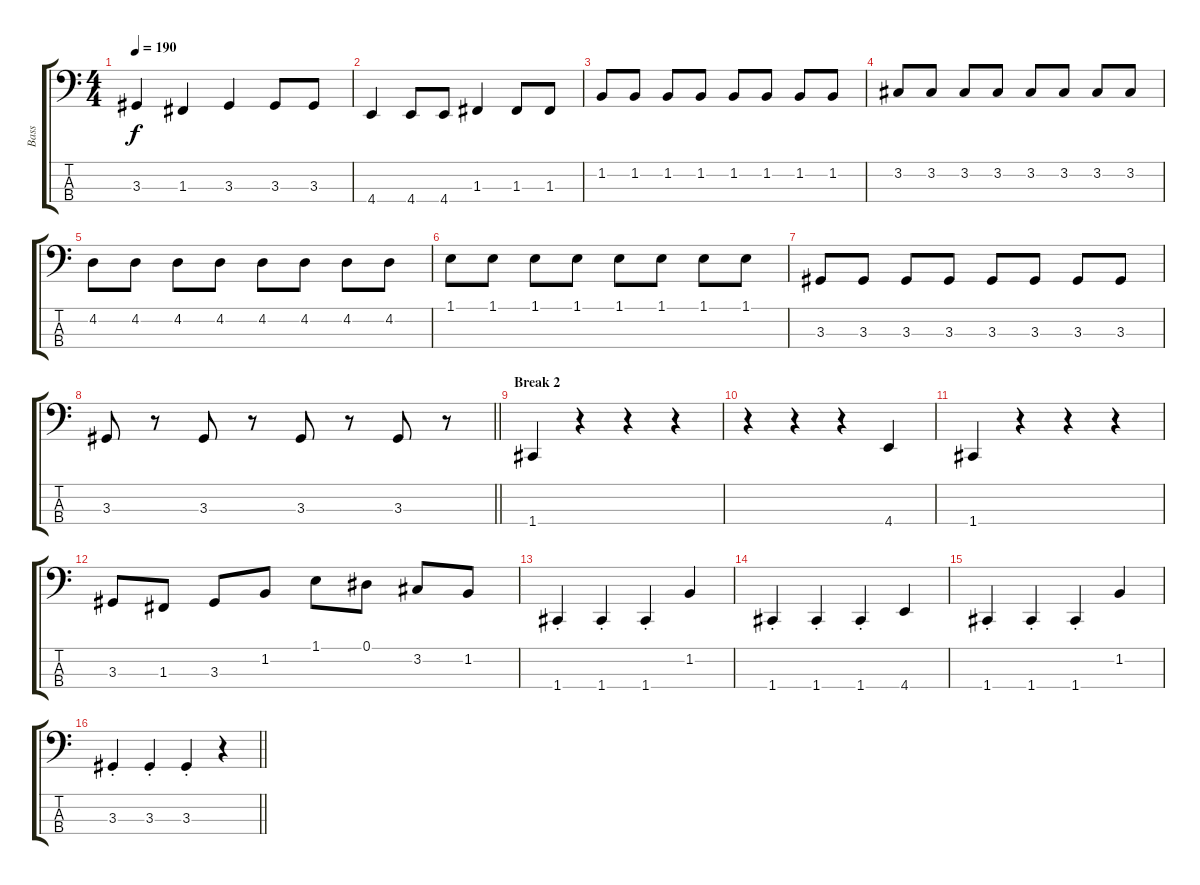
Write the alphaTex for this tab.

\track ("Bass" "Bass") {instrument electricbasspick}
\staff {score tabs}
\tuning (Eb2 Bb1 F1 C1) {hide}
\ts (4 4)
\tempo 190
\clef f4
\ks c
3.3.4{dy f} 1.3.4 3.3.4 3.3.8 3.3.8 |
4.4.4 4.4.8 4.4.8 1.3.4 1.3.8 1.3.8 |
1.2.8 1.2.8 1.2.8 1.2.8 1.2.8 1.2.8 1.2.8 1.2.8 |
3.2.8 3.2.8 3.2.8 3.2.8 3.2.8 3.2.8 3.2.8 3.2.8 |
4.2.8 4.2.8 4.2.8 4.2.8 4.2.8 4.2.8 4.2.8 4.2.8 |
1.1.8 1.1.8 1.1.8 1.1.8 1.1.8 1.1.8 1.1.8 1.1.8 |
3.3.8 3.3.8 3.3.8 3.3.8 3.3.8 3.3.8 3.3.8 3.3.8 |
\barLineRight lightlight
3.3.8 r.8 3.3.8 r.8 3.3.8 r.8 3.3.8 r.8 |
\section ("" "Break 2")
1.4.4 r.4 r.4 r.4 |
r.4 r.4 r.4 4.4.4 |
1.4.4 r.4 r.4 r.4 |
3.3.8 1.3.8 3.3.8 1.2.8 1.1.8 0.1.8 3.2.8 1.2.8 |
1.4{st}.4 1.4{st}.4 1.4{st}.4 1.2.4 |
1.4{st}.4 1.4{st}.4 1.4{st}.4 4.4.4 |
1.4{st}.4 1.4{st}.4 1.4{st}.4 1.2.4 |
\barLineRight lightlight
3.3{st}.4 3.3{st}.4 3.3{st}.4 r.4
